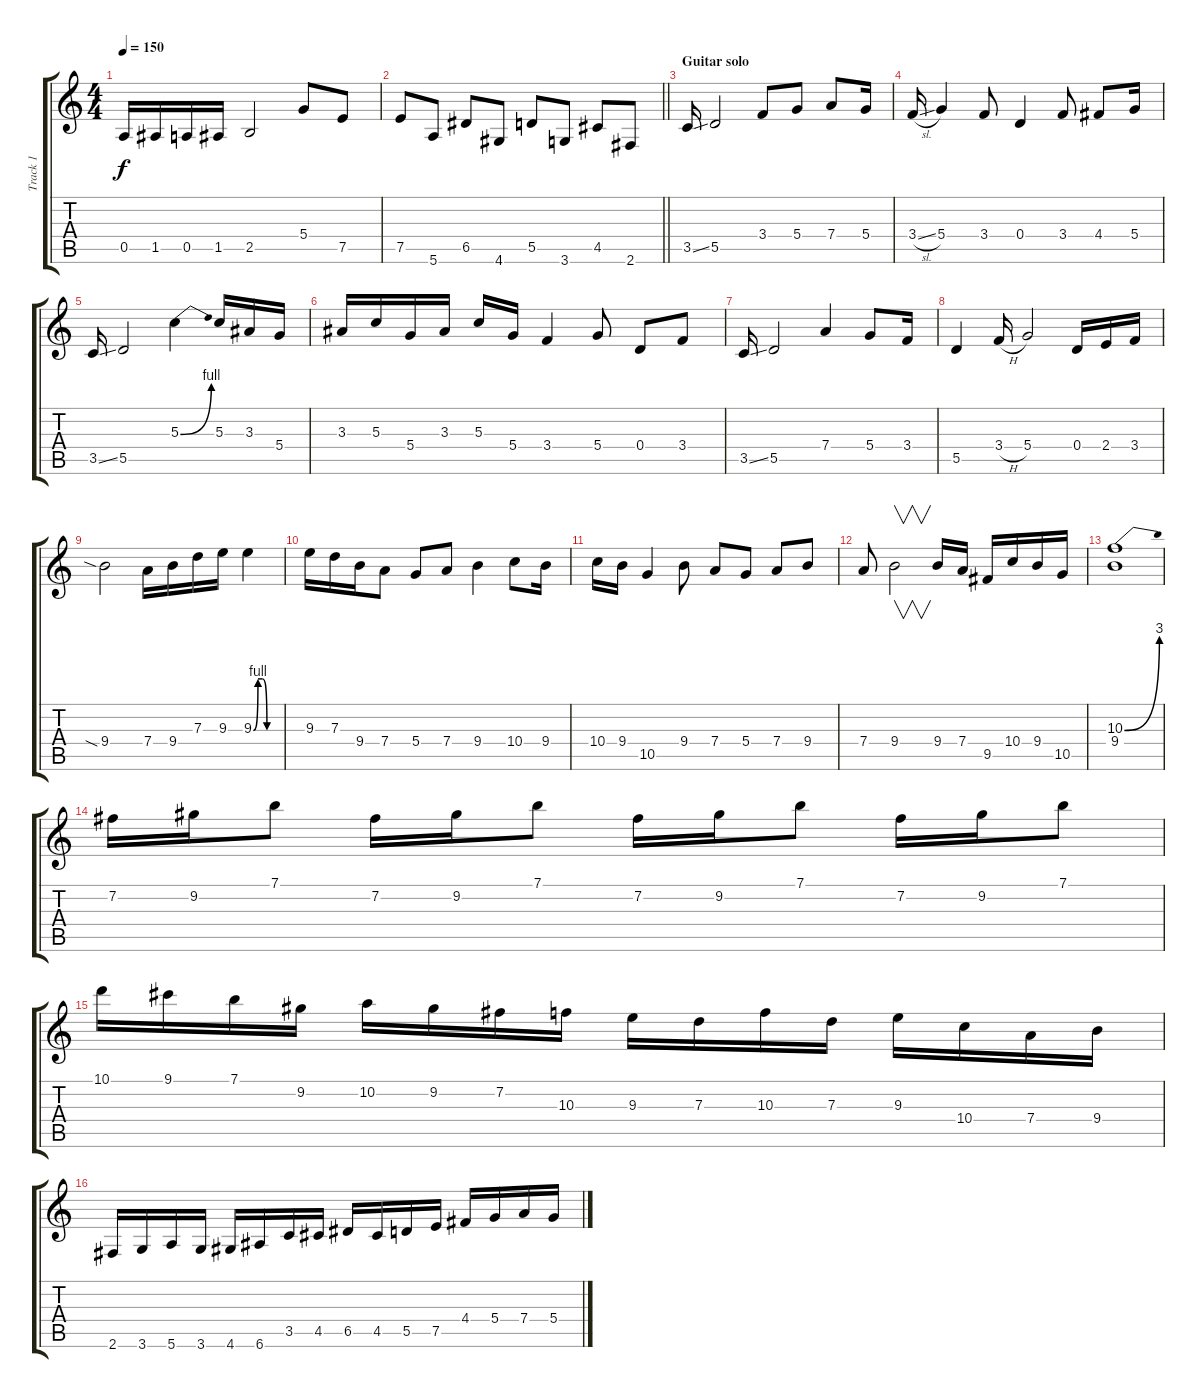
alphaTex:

\track ("Track 1" "Track 1") {instrument overdrivenguitar}
\staff {score tabs}
\tuning (E4 B3 G3 D3 A2 E2) {hide}
\ts (4 4)
\tempo 150
\clef g2
\ks c
0.5.16{dy f} 1.5.16 0.5.16 1.5.16 2.5.2 5.4.8 7.5.8 |
\barLineRight lightlight
7.5.8 5.6.8 6.5.8 4.6.8 5.5.8 3.6.8 4.5.8 2.6.8 |
\section ("" "Guitar solo")
3.5{ss}.16 5.5.2 3.4.8 5.4.8 7.4.8 5.4.16 |
3.4{sl}.16 5.4.4 3.4.8 0.4.4 3.4.8 4.4.8 5.4.16 |
3.5{ss}.16 5.5.2 5.3{be (bend 0 0 60 4)}.4 5.3.16 3.3.16 5.4.16 |
3.3.16 5.3.16 5.4.16 3.3.16 5.3.16 5.4.16 3.4.4 5.4.8 0.4.8 3.4.8 |
3.5{ss}.16 5.5.2 7.4.4 5.4.8 3.4.16 |
5.5.4 3.4{h}.16 5.4.2 0.4.16 2.4.16 3.4.16 |
9.4{sia}.2 7.4.16 9.4.16 7.3.16 9.3.16 9.3{be (custom 0 0 10 4 20 4 30 0 60 0)}.4 |
9.3.16 7.3.16 9.4.16 7.4.8 5.4.8 7.4.8 9.4.4 10.4.8 9.4.16 |
10.4.16 9.4.16 10.5.4 9.4.8 7.4.8 5.4.8 7.4.8 9.4.8 |
7.4.8 9.4.2{v} 9.4.16 7.4.16 9.5.16 10.4.16 9.4.16 10.5.16 |
(10.3{be (bend 0 0 60 12)} 9.4).1 |
7.2.16 9.2.16 7.1.8 7.2.16 9.2.16 7.1.8 7.2.16 9.2.16 7.1.8 7.2.16 9.2.16 7.1.8 |
10.1.16 9.1.16 7.1.16 9.2.16 10.2.16 9.2.16 7.2.16 10.3.16 9.3.16 7.3.16 10.3.16 7.3.16 9.3.16 10.4.16 7.4.16 9.4.16 |
2.6.16 3.6.16 5.6.16 3.6.16 4.6.16 6.6.16 3.5.16 4.5.16 6.5.16 4.5.16 5.5.16 7.5.16 4.4.16 5.4.16 7.4.16 5.4.16
